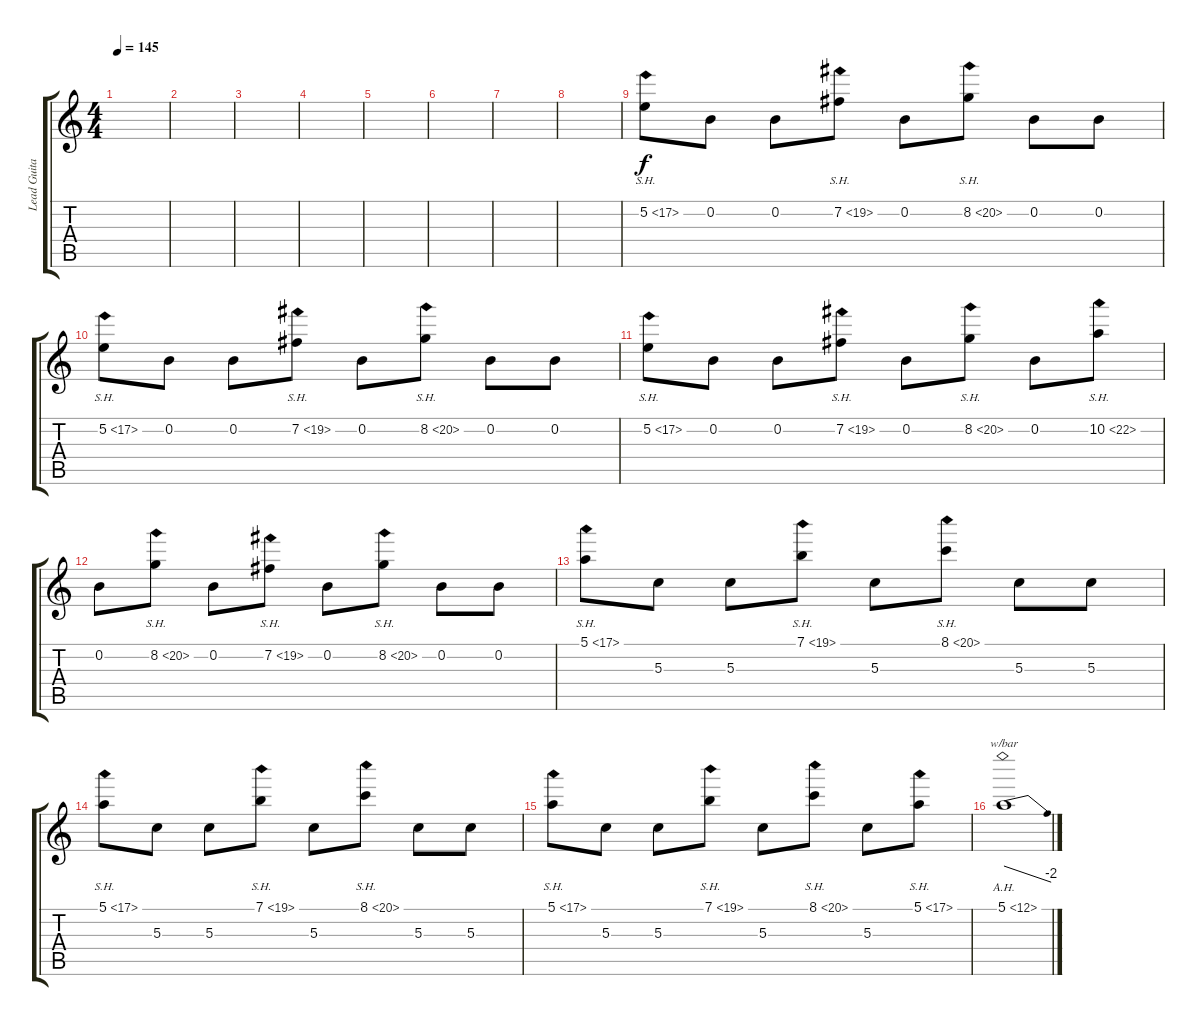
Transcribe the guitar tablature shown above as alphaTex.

\track ("Lead Guitar" "Lead Guita") {instrument distortionguitar}
\staff {score tabs}
\tuning (E4 B3 G3 D3 A2 E2) {hide}
\ts (4 4)
\tempo 145
\clef g2
\ks c
|
|
|
|
|
|
|
|
5.2{sh 12}.8 0.2.8 0.2.8 7.2{sh 12}.8 0.2.8 8.2{sh 12}.8 0.2.8 0.2.8 |
5.2{sh 12}.8 0.2.8 0.2.8 7.2{sh 12}.8 0.2.8 8.2{sh 12}.8 0.2.8 0.2.8 |
5.2{sh 12}.8 0.2.8 0.2.8 7.2{sh 12}.8 0.2.8 8.2{sh 12}.8 0.2.8 10.2{sh 12}.8 |
0.2.8 8.2{sh 12}.8 0.2.8 7.2{sh 12}.8 0.2.8 8.2{sh 12}.8 0.2.8 0.2.8 |
5.1{sh 12}.8 5.3.8 5.3.8 7.1{sh 12}.8 5.3.8 8.1{sh 12}.8 5.3.8 5.3.8 |
5.1{sh 12}.8 5.3.8 5.3.8 7.1{sh 12}.8 5.3.8 8.1{sh 12}.8 5.3.8 5.3.8 |
5.1{sh 12}.8 5.3.8 5.3.8 7.1{sh 12}.8 5.3.8 8.1{sh 12}.8 5.3.8 5.1{sh 12}.8 |
5.1{ah 7}.1{tbe (dive default 0 0 60 -8)}
